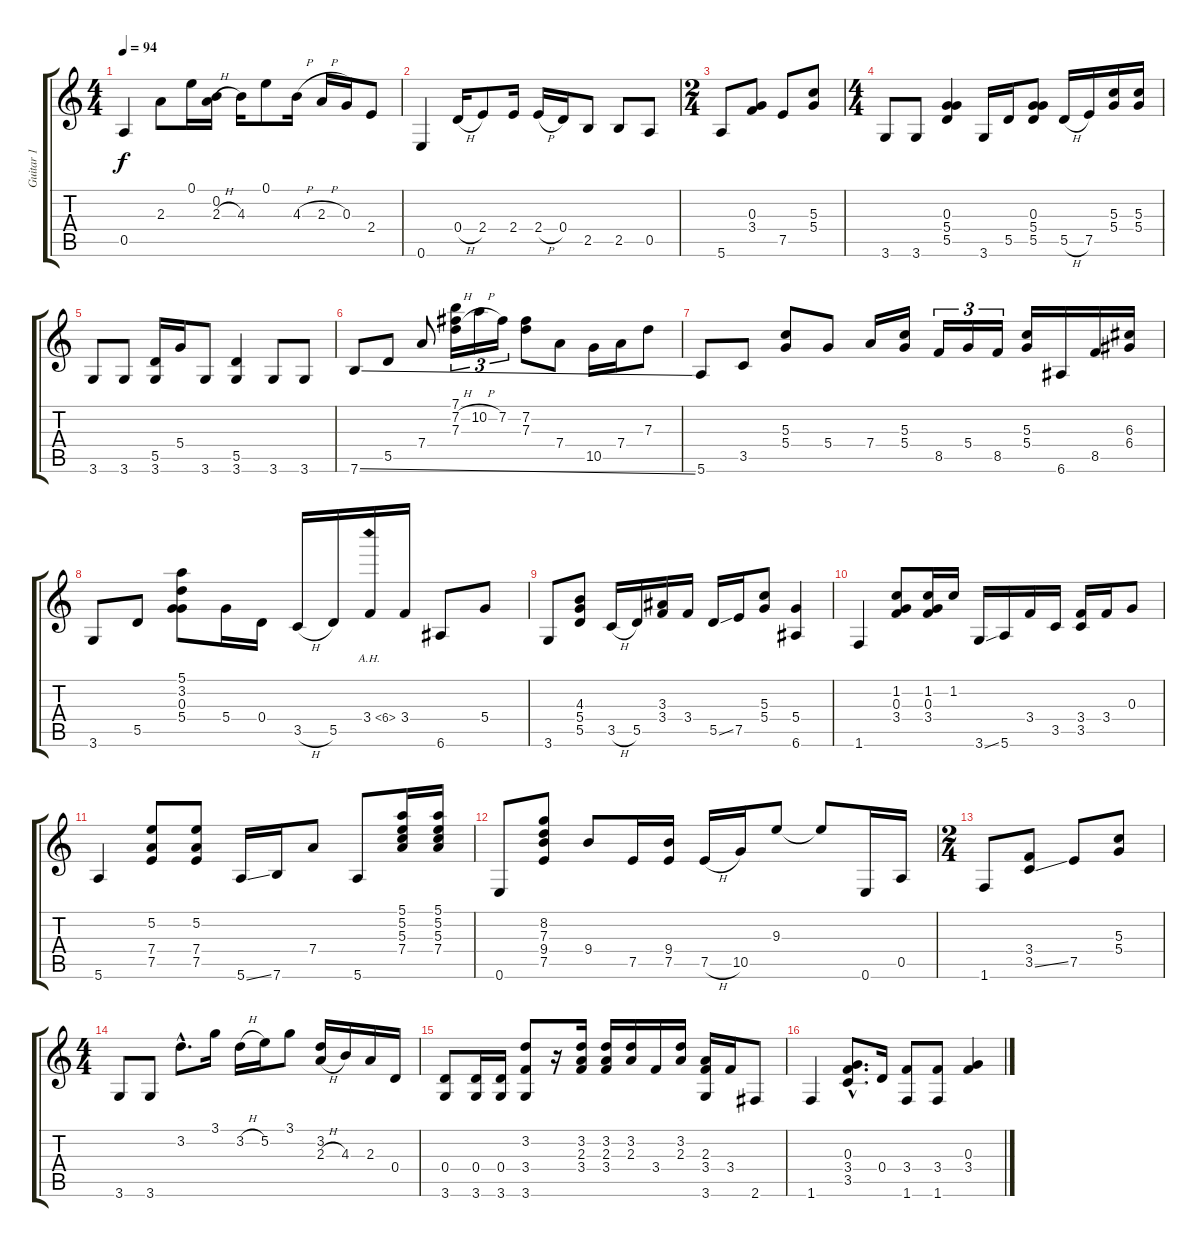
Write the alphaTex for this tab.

\track ("Guitar 1" "Guitar 1") {instrument electricguitarclean}
\staff {score tabs}
\tuning (E4 B3 G3 D3 A2 E2) {hide}
\ts (4 4)
\tempo 94
\clef g2
\ks c
0.5.4{dy f} 2.3.8 0.1.16 (0.2 2.3{h}).16 4.3.16 0.1.8 4.3{h}.16 2.3{h}.16 0.3.16 2.4.8 |
0.6.4 0.4{h}.16 2.4.8 2.4.16 2.4{h}.16 0.4.16 2.5.8 2.5.8 0.5.8 |
\ts (2 4)
5.6.8 (0.3 3.4).8 7.5.8 (5.3 5.4).8 |
\ts (4 4)
3.6.8 3.6.8 (0.3 5.4 5.5).4 3.6.16 5.5.16 (0.3 5.4 5.5).8 5.5{h}.16 7.5.16 (5.3 5.4).16 (5.3 5.4).16 |
3.6.8 3.6.8 (5.5 3.6).16 5.4.16 3.6.8 (5.5 3.6).4 3.6.8 3.6.8 |
7.6{ss}.8 5.5.8 7.4.8 (7.1 7.2{h} 7.3).16{tu (3 2)} 10.2{h}.16{tu (3 2)} 7.2.16{tu (3 2)} (7.2 7.3).8 7.4.8 10.5.16 7.4.16 7.3.8 |
5.6.8 3.5.8 (5.3 5.4).8 5.4.8 7.4.16 (5.3 5.4).16 8.5.16{tu (3 2)} 5.4.16{tu (3 2)} 8.5.16{tu (3 2)} (5.3 5.4).16 6.6.16 8.5.16 (6.3 6.4).16 |
3.6.8 5.5.8 (5.1 3.2 0.3 5.4).8 5.4.16 0.4.16 3.5{h}.16 5.5.16 3.4{ah 3}.16 3.4.16 6.6.8 5.4.8 |
3.6.8 (4.3 5.4 5.5).8 3.5{h}.16 5.5.16 (3.3 3.4).16 3.4.16 5.5{ss}.16 7.5.16 (5.3 5.4).8 (5.4 6.6).4 |
1.6.4 (1.2 0.3 3.4).8 (1.2 0.3 3.4).16 1.2.16 3.6{ss}.16 5.6.16 3.4.16 3.5.16 (3.4 3.5).16 3.4.16 0.3.8 |
5.6.4 (5.2 7.4 7.5).8 (5.2 7.4 7.5).8 5.6{ss}.16 7.6.16 7.4.8 5.6.8 (5.1 5.2 5.3 7.4).16 (5.1 5.2 5.3 7.4).16 |
0.6.8 (8.2 7.3 9.4 7.5).8 9.4.8 7.5.16 (9.4 7.5).16 7.5{h}.16 10.5.16 9.3.8 9.3{t}.8 0.6.16 0.5.16 |
\ts (2 4)
1.6.8 (3.4 3.5{ss}).8 7.5.8 (5.3 5.4).8 |
\ts (4 4)
3.6.8 3.6.8 3.2{hac}.8{d} 3.1.16 3.2{h}.16 5.2.16 3.1.8 (3.2 2.3{h}).16 4.3.16 2.3.16 0.4.16 |
(0.4 3.6).8 (0.4 3.6).16 (0.4 3.6).16 (3.2 3.4 3.6).8 r.16 (3.2 2.3 3.4).16 (3.2 2.3 3.4).16 (3.2 2.3).16 3.4.16 (3.2 2.3).16 (2.3 3.4 3.6).16 3.4.16 2.6.8 |
1.6.4 (0.3{hac} 3.4{hac} 3.5{hac}).8{d} 0.4.16 (3.4 1.6).8 (3.4 1.6).8 (0.3 3.4).4
